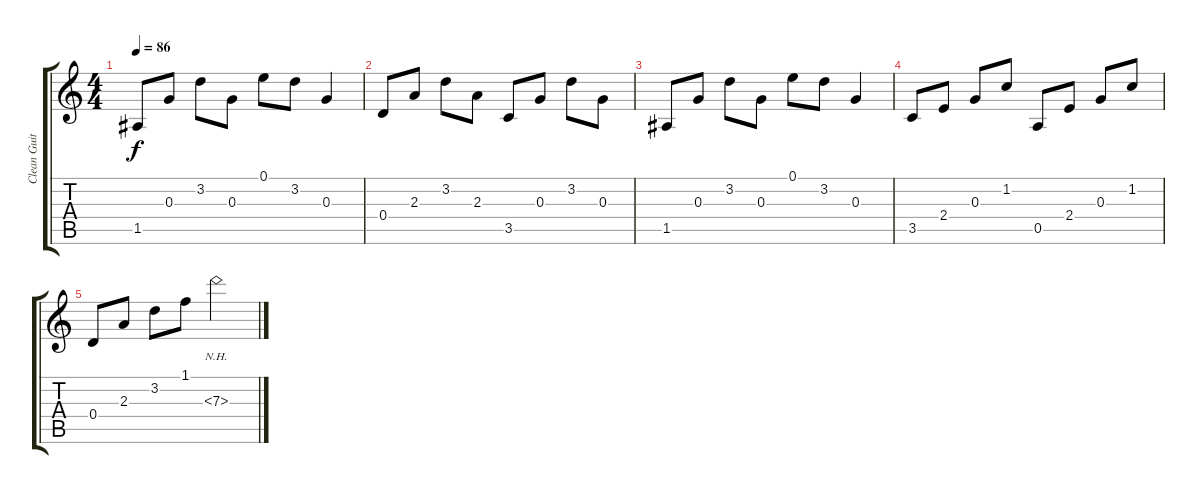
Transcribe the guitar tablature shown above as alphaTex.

\track ("Clean Guitar 1" "Clean Guit") {instrument electricguitarclean}
\staff {score tabs}
\tuning (E4 B3 G3 D3 A2 E2) {hide}
\ts (4 4)
\tempo 86
\clef g2
\ks c
1.5.8{dy f} 0.3.8 3.2.8 0.3.8 0.1.8 3.2.8 0.3.4 |
0.4.8 2.3.8 3.2.8 2.3.8 3.5.8 0.3.8 3.2.8 0.3.8 |
1.5.8 0.3.8 3.2.8 0.3.8 0.1.8 3.2.8 0.3.4 |
3.5.8 2.4.8 0.3.8 1.2.8 0.5.8 2.4.8 0.3.8 1.2.8 |
0.4.8 2.3.8 3.2.8 1.1.8 7.3{nh}.2
